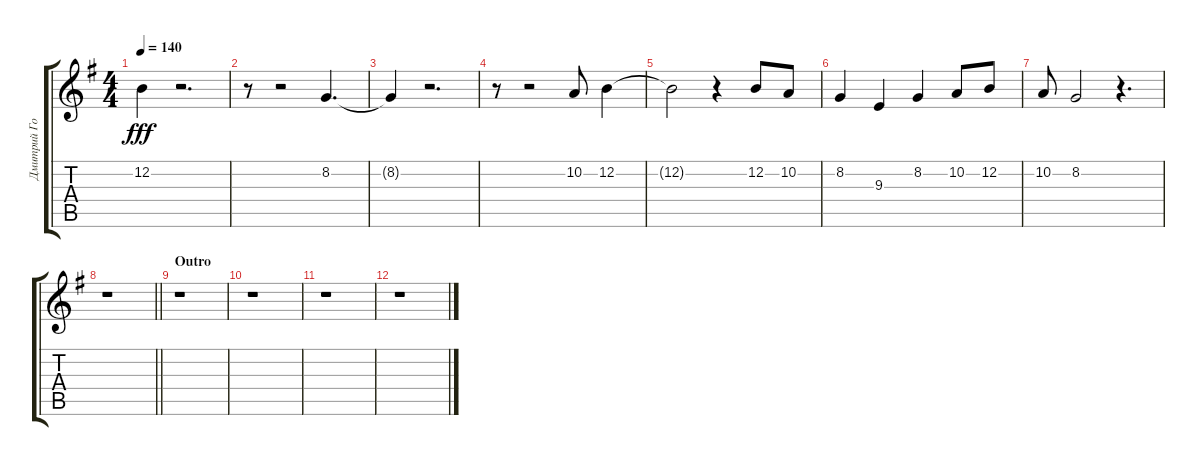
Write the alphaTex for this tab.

\track ("Дмитрий Голяшев (Бэк-Вокал)" "Дмитрий Го") {instrument baritonesax}
\staff {score tabs}
\tuning (E4 B3 G3 D3 A2 E2) {hide}
\ts (4 4)
\tempo 140
\clef g2
\ks g
12.2{t}.4{dy fff} r.2{d} |
r.8 r.2 8.2.4{d} |
8.2{t}.4 r.2{d} |
r.8 r.2 10.2.8 12.2.4 |
12.2{t}.2 r.4 12.2.8 10.2.8 |
8.2.4 9.3.4 8.2.4 10.2.8 12.2.8 |
10.2.8 8.2.2 r.4{d} |
\barLineRight lightlight
r.1 |
\section ("" "Outro")
r.1 |
r.1 |
r.1 |
r.1
